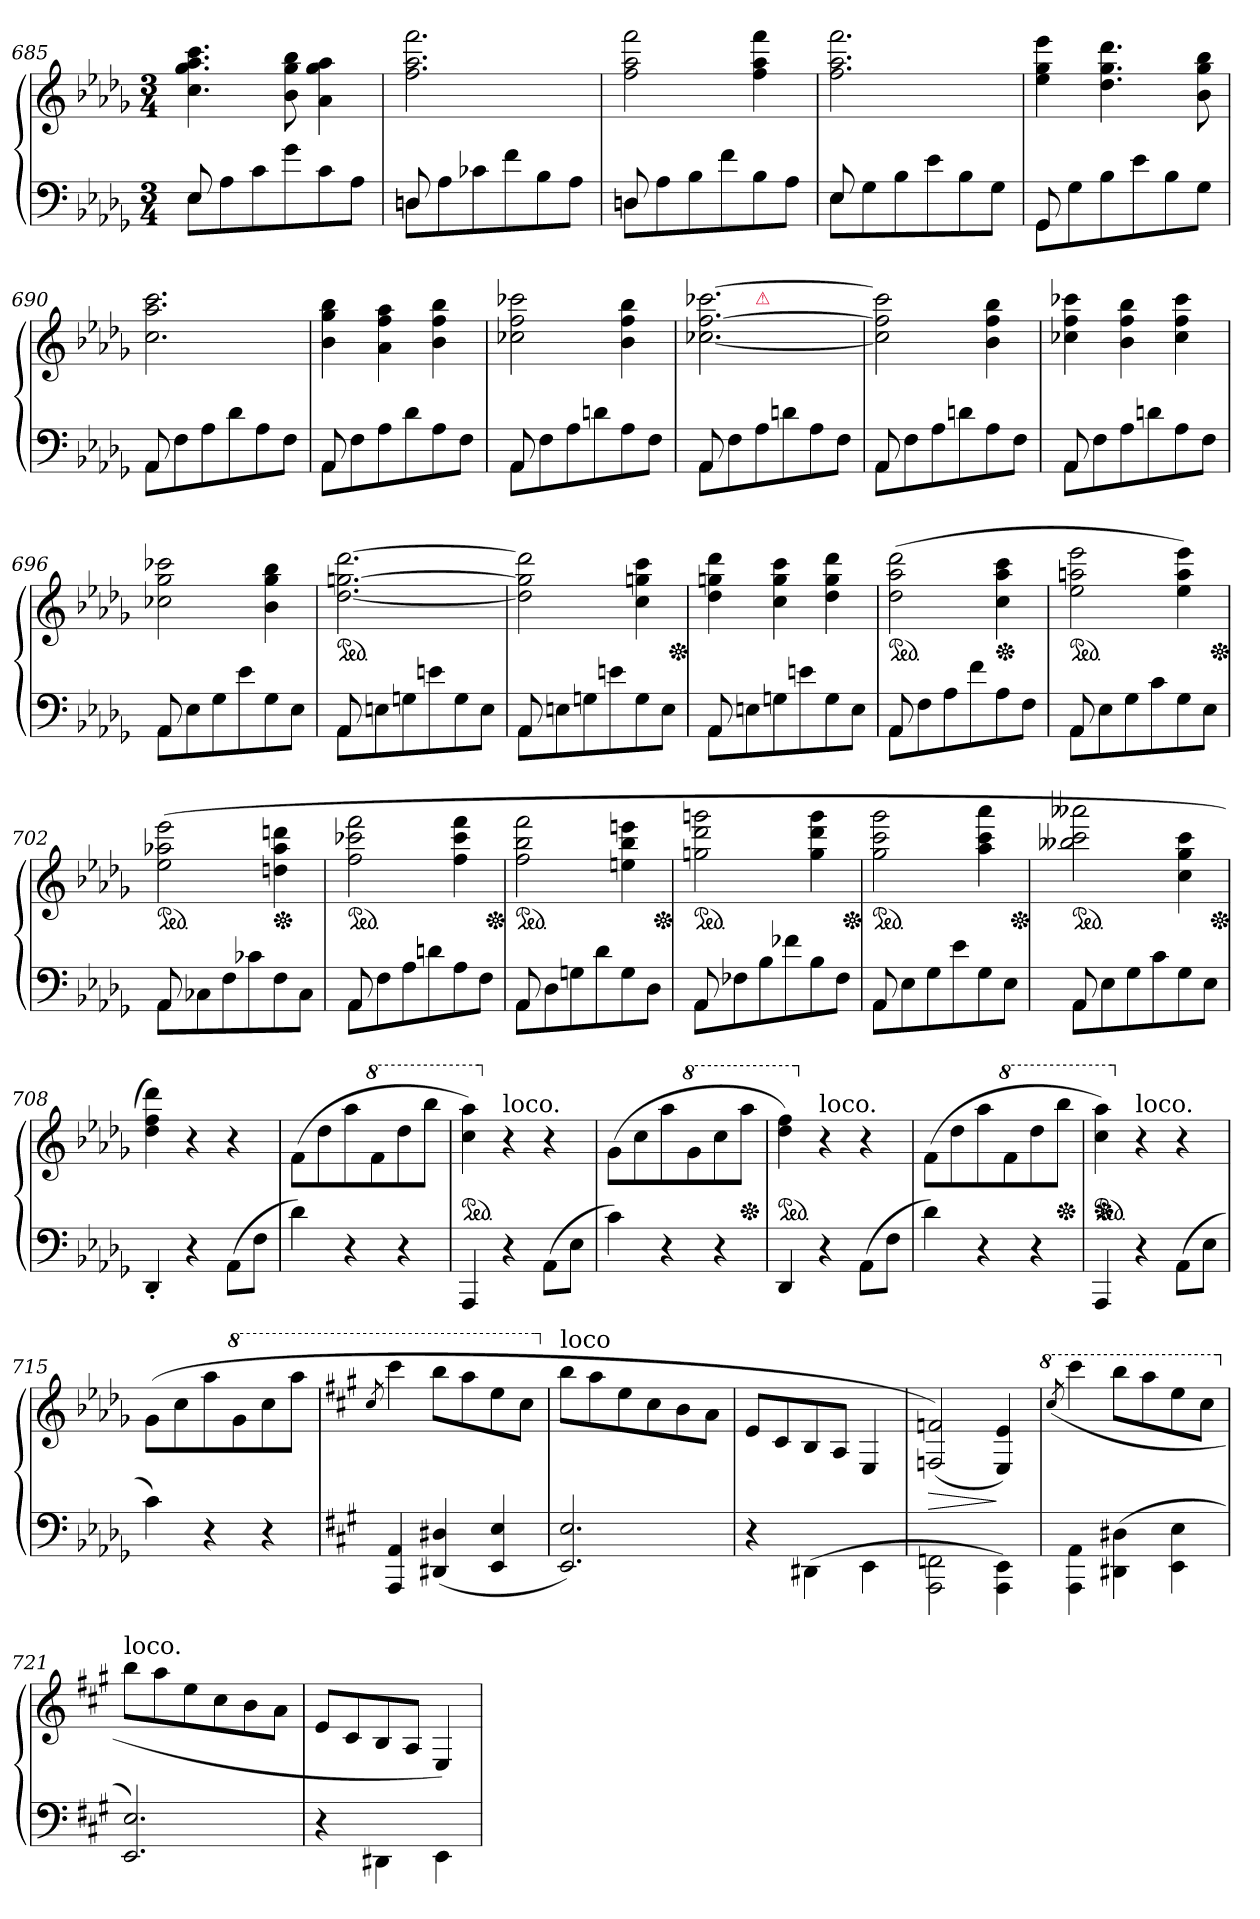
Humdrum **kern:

**kern	**kern	**dynam
*part1	*part1	*part1
*staff2	*staff1	*staff1/2
*clefF4	*clefG2	*
*k[b-e-a-d-g-]	*k[b-e-a-d-g-]	*
*M3/4	*M3/4	*
=685	=685	=685
*^	*	*
8E-	8E-L	4.cc 4.gg- 4.aa- 4.ccc	.
8rgyy	8A-	.	.
2rbyy	8c	.	.
.	8g-	8b- 8gg- 8bb-	.
.	8c	4a- 4gg- 4aa-	.
.	8A-J	.	.
=686	=686	=686	=686
8Dn	8DnL	2.ff 2.aa- 2.fff	.
8rgyy	8A-	.	.
2rgyy	8c-X	.	.
.	8f	.	.
.	8B-	.	.
.	8A-J	.	.
=687	=687	=687	=687
8Dn	8DnL	2ff 2aa- 2fff	.
8rgyy	8A-	.	.
2rgyy	8B-	.	.
.	8f	.	.
.	8B-	4ff 4aa- 4fff	.
.	8A-J	.	.
=688	=688	=688	=688
8E-	8E-L	2.ff 2.aa- 2.fff	.
8reyy	8G-	.	.
2rgyy	8B-	.	.
.	8e-	.	.
.	8B-	.	.
.	8G-J	.	.
=689	=689	=689	=689
8GG-	8GG-L	4ee- 4gg- 4eee-	.
8rgyy	8G-	.	.
2rgyy	8B-	4.dd- 4.gg- 4.ddd-	.
.	8e-	.	.
.	8B-	.	.
.	8G-J	8b- 8gg- 8bb-	.
=690	=690	=690	=690
8AA-	8AA-L	2.cc 2.aa- 2.ccc	.
8reyy	8F	.	.
2reyy	8A-	.	.
.	8d-	.	.
.	8A-	.	.
.	8FJ	.	.
=691	=691	=691	=691
8AA-	8AA-L	4b- 4gg- 4bb-	.
8reyy	8F	.	.
2reyy	8A-	4a- 4ff 4aa-	.
.	8d-	.	.
.	8A-	4b- 4ff 4bb-	.
.	8FJ	.	.
=692	=692	=692	=692
8AA-	8AA-L	2cc-X 2ff 2ccc-X	.
8reyy	8F	.	.
2reyy	8A-	.	.
.	8dn	.	.
.	8A-	4b- 4ff 4bb-	.
.	8FJ	.	.
=693	=693	=693	=693
*	*	*^	*
8AA-	8AA-L	[2.cc-X [2.ff [2.ccc-X	4ryy	.
8reyy	8F	.	.	.
!	!	!	!LO:TX:a:color=crimson:t=⚠	!
2reyy	8A-	.	2ryy	.
.	8dn	.	.	.
.	8A-	.	.	.
.	8FJ	.	.	.
*	*	*v	*v	*
=694	=694	=694	=694
8AA-	8AA-L	2cc-] 2ff] 2ccc-]	.
8reyy	8F	.	.
2reyy	8A-	.	.
.	8dn	.	.
.	8A-	4b- 4ff 4bb-	.
.	8FJ	.	.
=695	=695	=695	=695
8AA-	8AA-L	4cc-X 4ff 4ccc-X	.
8reyy	8F	.	.
2rgyy	8A-	4b- 4ff 4bb-	.
.	8dn	.	.
.	8A-	4cc- 4ff 4ccc-	.
.	8FJ	.	.
=696	=696	=696	=696
8AA-	8AA-L	2cc-X 2gg- 2ccc-X	.
8reyy	8E-	.	.
2rgyy	8G-	.	.
.	8e-	.	.
.	8G-	4b- 4gg- 4bb-	.
.	8E-J	.	.
=697	=697	=697	=697
*	*	*ped	*
8AA-	8AA-L	[2.dd- [2.ggn [2.ddd-	.
8reyy	8En	.	.
2rgyy	8Gn	.	.
.	8en	.	.
.	8G	.	.
.	8EJ	.	.
=698	=698	=698	=698
8AA-	8AA-L	2dd-] 2ggn] 2ddd-]	.
8reyy	8En	.	.
2reyy	8Gn	.	.
.	8en	.	.
.	8G	4cc 4gg 4ccc	.
*	*	*Xped	*
.	8EJ	.	.
=699	=699	=699	=699
8AA-	8AA-L	4dd- 4ggn 4ddd-	.
8rgyy	8En	.	.
2rgyy	8Gn	4cc 4gg 4ccc	.
.	8en	.	.
.	8G	4dd- 4gg 4ddd-	.
.	8EJ	.	.
=700	=700	=700	=700
*	*	*ped	*
8AA-	8AA-L	(>2dd- 2aa- 2ddd-	.
8reyy	8F	.	.
2rgyy	8A-	.	.
.	8f	.	.
*	*	*Xped	*
.	8A-	4cc 4aa- 4ccc	.
.	8FJ	.	.
=701	=701	=701	=701
*	*	*ped	*
8AA-	8AA-L	2ee- 2aan 2eee-	.
8reyy	8E-	.	.
2reyy	8G-	.	.
.	8c	.	.
.	8G-	4ee- 4aa 4eee-)	.
*	*	*Xped	*
.	8E-J	.	.
=702	=702	=702	=702
*	*	*ped	*
8AA-	8AA-L	(>2ee- 2aa-X 2eee-	.
8rgyy	8C-X	.	.
2reyy	8F	.	.
.	8c-X	.	.
*	*	*Xped	*
.	8F	4ddn 4aa- 4dddn	.
.	8C-J	.	.
=703	=703	=703	=703
*	*	*ped	*
8AA-	8AA-L	2ff 2ccc-X 2fff	.
8reyy	8F	.	.
2rgyy	8A-	.	.
.	8dn	.	.
.	8A-	4ff 4ccc- 4fff	.
*	*	*Xped	*
.	8FJ	.	.
=704	=704	=704	=704
*	*	*ped	*
8AA-	8AA-L	2ff 2bb- 2fff	.
8reyy	8D-	.	.
2reyy	8Gn	.	.
.	8d-	.	.
.	8G	4een 4bb- 4eeen	.
*	*	*Xped	*
.	8D-J	.	.
=705	=705	=705	=705
*	*	*ped	*
8AA-	8AA-L	2ggn 2ddd- 2gggn	.
8reyy	8F-X	.	.
2rgyy	8B-	.	.
.	8f-X	.	.
.	8B-	4gg 4ddd- 4ggg	.
*	*	*Xped	*
.	8F-J	.	.
=706	=706	=706	=706
*	*	*ped	*
8AA-	8AA-L	2gg- 2ccc 2ggg-	.
8rgyy	8E-	.	.
2reyy	8G-	.	.
.	8e-	.	.
.	8G-	4aa- 4ccc 4aaa-	.
*	*	*Xped	*
.	8E-J	.	.
=707	=707	=707	=707
*	*	*ped	*
8AA-	8AA-L	2bb--X 2ccc 2aaa--X	.
8reyy	8E-	.	.
2rgyy	8G-	.	.
.	8c	.	.
.	8G-	4cc 4gg- 4ccc	.
*	*	*Xped	*
.	8E-J	.	.
*v	*v	*	*
=708	=708	=708
4DD-'	4dd- 4ff 4ddd-)	.
4r	4r	.
(>8AA-\L	4r	.
8FJ	.	.
=709	=709	=709
4d-)	(>8fL	.
.	8dd-	.
4r	8aa-	.
*	*8va	*
.	8ff	.
4r	8ddd-	.
.	8bbb-J	.
=710	=710	=710
*	*ped	*
4AAA-	4ccc 4aaa-)	.
*	*X8va	*
!	!LO:TX:a:t=loco.	!
4r	4r	.
(>8AA-\L	4r	.
8E-J	.	.
=711	=711	=711
4c)	(8g-L	.
.	8cc	.
4r	8aa-	.
*	*8va	*
.	8gg-	.
4r	8ccc	.
*	*Xped	*
.	8aaa-J	.
=712	=712	=712
*	*ped	*
4DD-	4ddd- 4fff)	.
*	*X8va	*
!	!LO:TX:a:t=loco.	!
4r	4r	.
(>8AA-\L	4r	.
8FJ	.	.
=713	=713	=713
4d-)	(8fL	.
.	8dd-	.
4r	8aa-	.
*	*8va	*
.	8ff	.
4r	8ddd-	.
*	*Xped	*
.	8bbb-J	.
=714	=714	=714
*	*ped	*
*	*Xped	*
4AAA-	4ccc 4aaa-)	.
*	*X8va	*
!	!LO:TX:a:t=loco.	!
4r	4r	.
(>8AA-\L	4r	.
8E-J	.	.
=715	=715	=715
4c)	(>8g-\L	.
.	8cc	.
4r	8aa-	.
*	*8va	*
.	8gg-	.
4r	8ccc	.
.	8aaa-J	.
=716	=716	=716
*k[f#c#g#]	*k[f#c#g#]	*
.	8qccc#/	.
4AAA 4AA	4cccc#	.
(4DD#X 4D#X	8bbbL	.
.	8aaa	.
4EE 4E	8eee	.
.	8ccc#J	.
=717	=717	=717
*	*X8va	*
!	!LO:TX:a:t=loco	!
2.EE 2.E)	8bbL	.
.	8aa	.
.	8ee	.
.	8cc#	.
.	8b	.
.	8aJ	.
=718	=718	=718
4r	8eL	.
.	8c#	.
(>4DD#X\	8B	.
.	8A/J	.
4EE\	4E/	.
=719	=719	=719
2AAA\ 2FFn\	(>2Fn/ 2fn/)	>
4AAA\ 4EE\)	4E/ 4e/)	]
=720	=720	=720
*	*8va	*
.	(>8qccc#/	.
4AAA\ 4AA\	4cccc#	.
(>4DD#X\ 4D#X\	8bbb\L	.
.	8aaa	.
4EE\ 4E\	8eee	.
.	8ccc#J	.
=721	=721	=721
*	*X8va	*
!	!LO:TX:a:t=loco.	!
2.EE/ 2.E/)	8bbL	.
.	8aa	.
.	8ee	.
.	8cc#	.
.	8b	.
.	8aJ	.
=722	=722	=722
4r	8eL	.
.	8c#	.
4DD#X\	8B	.
.	8A/J	.
4EE\	4E/)	.
=	=	=
*-	*-	*-
